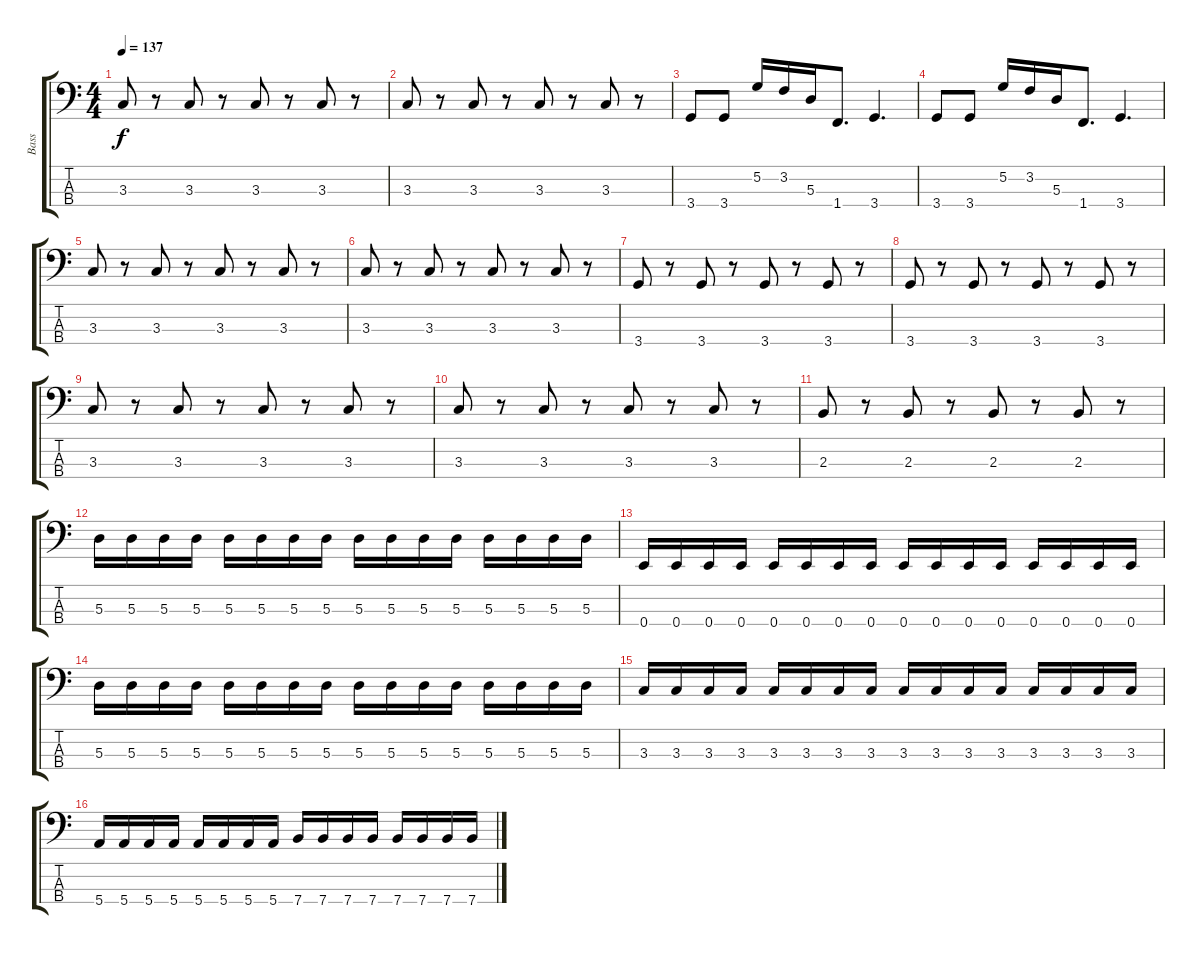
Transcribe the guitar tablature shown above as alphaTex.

\track ("Bass" "Bass") {instrument electricbassfinger}
\staff {score tabs}
\tuning (G2 D2 A1 E1) {hide}
\ts (4 4)
\tempo 137
\clef f4
\ks c
3.3.8{dy f} r.8 3.3.8 r.8 3.3.8 r.8 3.3.8 r.8 |
3.3.8 r.8 3.3.8 r.8 3.3.8 r.8 3.3.8 r.8 |
3.4.8 3.4.8 5.2.16 3.2.16 5.3.16 1.4.8{d} 3.4.4{d} |
3.4.8 3.4.8 5.2.16 3.2.16 5.3.16 1.4.8{d} 3.4.4{d} |
3.3.8 r.8 3.3.8 r.8 3.3.8 r.8 3.3.8 r.8 |
3.3.8 r.8 3.3.8 r.8 3.3.8 r.8 3.3.8 r.8 |
3.4.8 r.8 3.4.8 r.8 3.4.8 r.8 3.4.8 r.8 |
3.4.8 r.8 3.4.8 r.8 3.4.8 r.8 3.4.8 r.8 |
3.3.8 r.8 3.3.8 r.8 3.3.8 r.8 3.3.8 r.8 |
3.3.8 r.8 3.3.8 r.8 3.3.8 r.8 3.3.8 r.8 |
2.3.8 r.8 2.3.8 r.8 2.3.8 r.8 2.3.8 r.8 |
5.3.16 5.3.16 5.3.16 5.3.16 5.3.16 5.3.16 5.3.16 5.3.16 5.3.16 5.3.16 5.3.16 5.3.16 5.3.16 5.3.16 5.3.16 5.3.16 |
0.4.16 0.4.16 0.4.16 0.4.16 0.4.16 0.4.16 0.4.16 0.4.16 0.4.16 0.4.16 0.4.16 0.4.16 0.4.16 0.4.16 0.4.16 0.4.16 |
5.3.16 5.3.16 5.3.16 5.3.16 5.3.16 5.3.16 5.3.16 5.3.16 5.3.16 5.3.16 5.3.16 5.3.16 5.3.16 5.3.16 5.3.16 5.3.16 |
3.3.16 3.3.16 3.3.16 3.3.16 3.3.16 3.3.16 3.3.16 3.3.16 3.3.16 3.3.16 3.3.16 3.3.16 3.3.16 3.3.16 3.3.16 3.3.16 |
5.4.16 5.4.16 5.4.16 5.4.16 5.4.16 5.4.16 5.4.16 5.4.16 7.4.16 7.4.16 7.4.16 7.4.16 7.4.16 7.4.16 7.4.16 7.4.16
